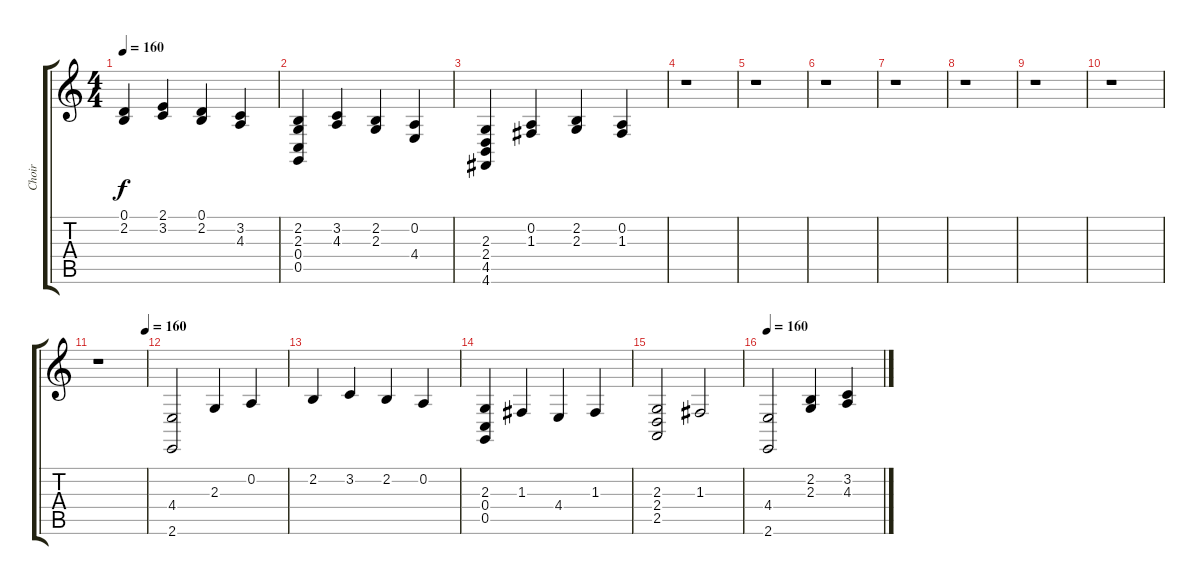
\track ("Choir" "Choir") {instrument choiraahs}
\staff {score tabs}
\tuning (D4 A3 F3 C3 G2 D2) {hide}
\ts (4 4)
\tempo 160
\clef g2
\ks c
(0.1 2.2).4{dy f} (2.1 3.2).4 (0.1 2.2).4 (3.2 4.3).4 |
(2.2 2.3 0.4 0.5).4 (3.2 4.3).4 (2.2 2.3).4 (0.2 4.4).4 |
(2.3 2.4 4.5 4.6).4 (0.2 1.3).4 (2.2 2.3).4 (0.2 1.3).4 |
r.1 |
r.1 |
r.1 |
r.1 |
r.1 |
r.1 |
r.1 |
\tempo (160 0.9895833333333334)
r.1 |
(4.4 2.6).2 2.3.4 0.2.4 |
2.2.4 3.2.4 2.2.4 0.2.4 |
(2.3 0.4 0.5).4 1.3.4 4.4.4 1.3.4 |
(2.3 2.4 2.5).2 1.3.2 |
\tempo 160
(4.4 2.6).2 (2.2 2.3).4 (3.2 4.3).4
